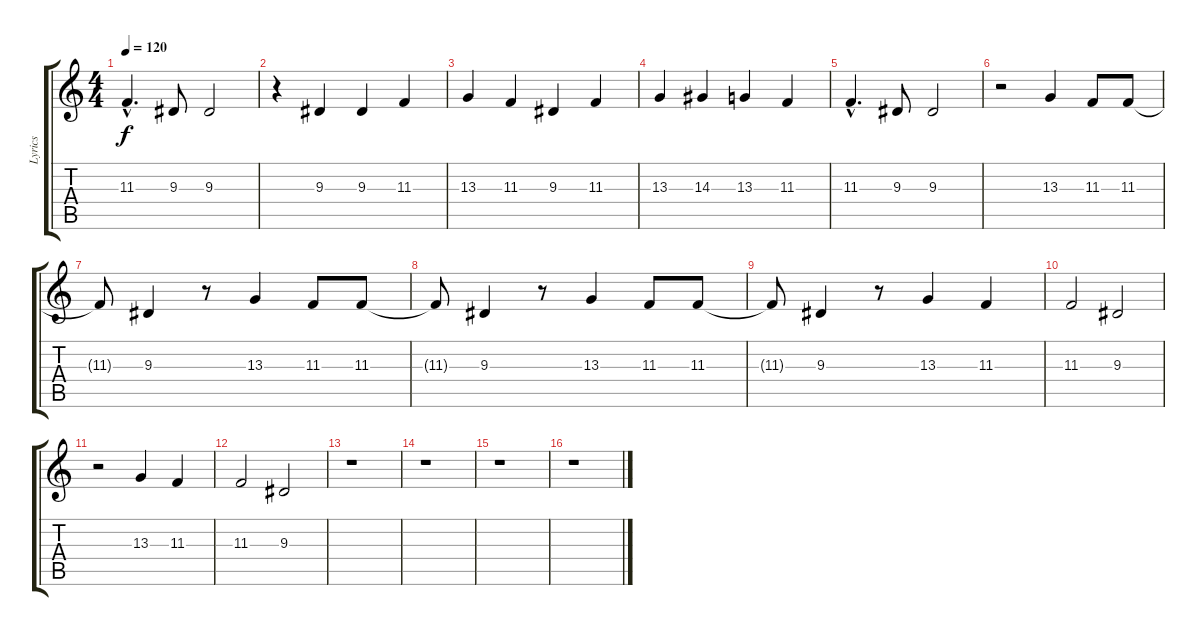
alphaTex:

\track ("Lyrics" "Lyrics") {instrument blownbottle}
\staff {score tabs}
\tuning (Eb4 Bb3 Gb3 Db3 Ab2 Eb2) {hide}
\ts (4 4)
\tempo 120
\clef g2
\ks c
11.3{hac}.4{d dy f} 9.3.8 9.3.2 |
r.4 9.3.4 9.3.4 11.3.4 |
13.3.4 11.3.4 9.3.4 11.3.4 |
13.3.4 14.3.4 13.3.4 11.3.4 |
11.3{hac}.4{d} 9.3.8 9.3.2 |
r.2 13.3.4 11.3.8 11.3.8 |
11.3{t}.8 9.3.4 r.8 13.3.4 11.3.8 11.3.8 |
11.3{t}.8 9.3.4 r.8 13.3.4 11.3.8 11.3.8 |
11.3{t}.8 9.3.4 r.8 13.3.4 11.3.4 |
11.3.2 9.3.2 |
r.2 13.3.4 11.3.4 |
11.3.2 9.3.2 |
r.1 |
r.1 |
r.1 |
r.1
